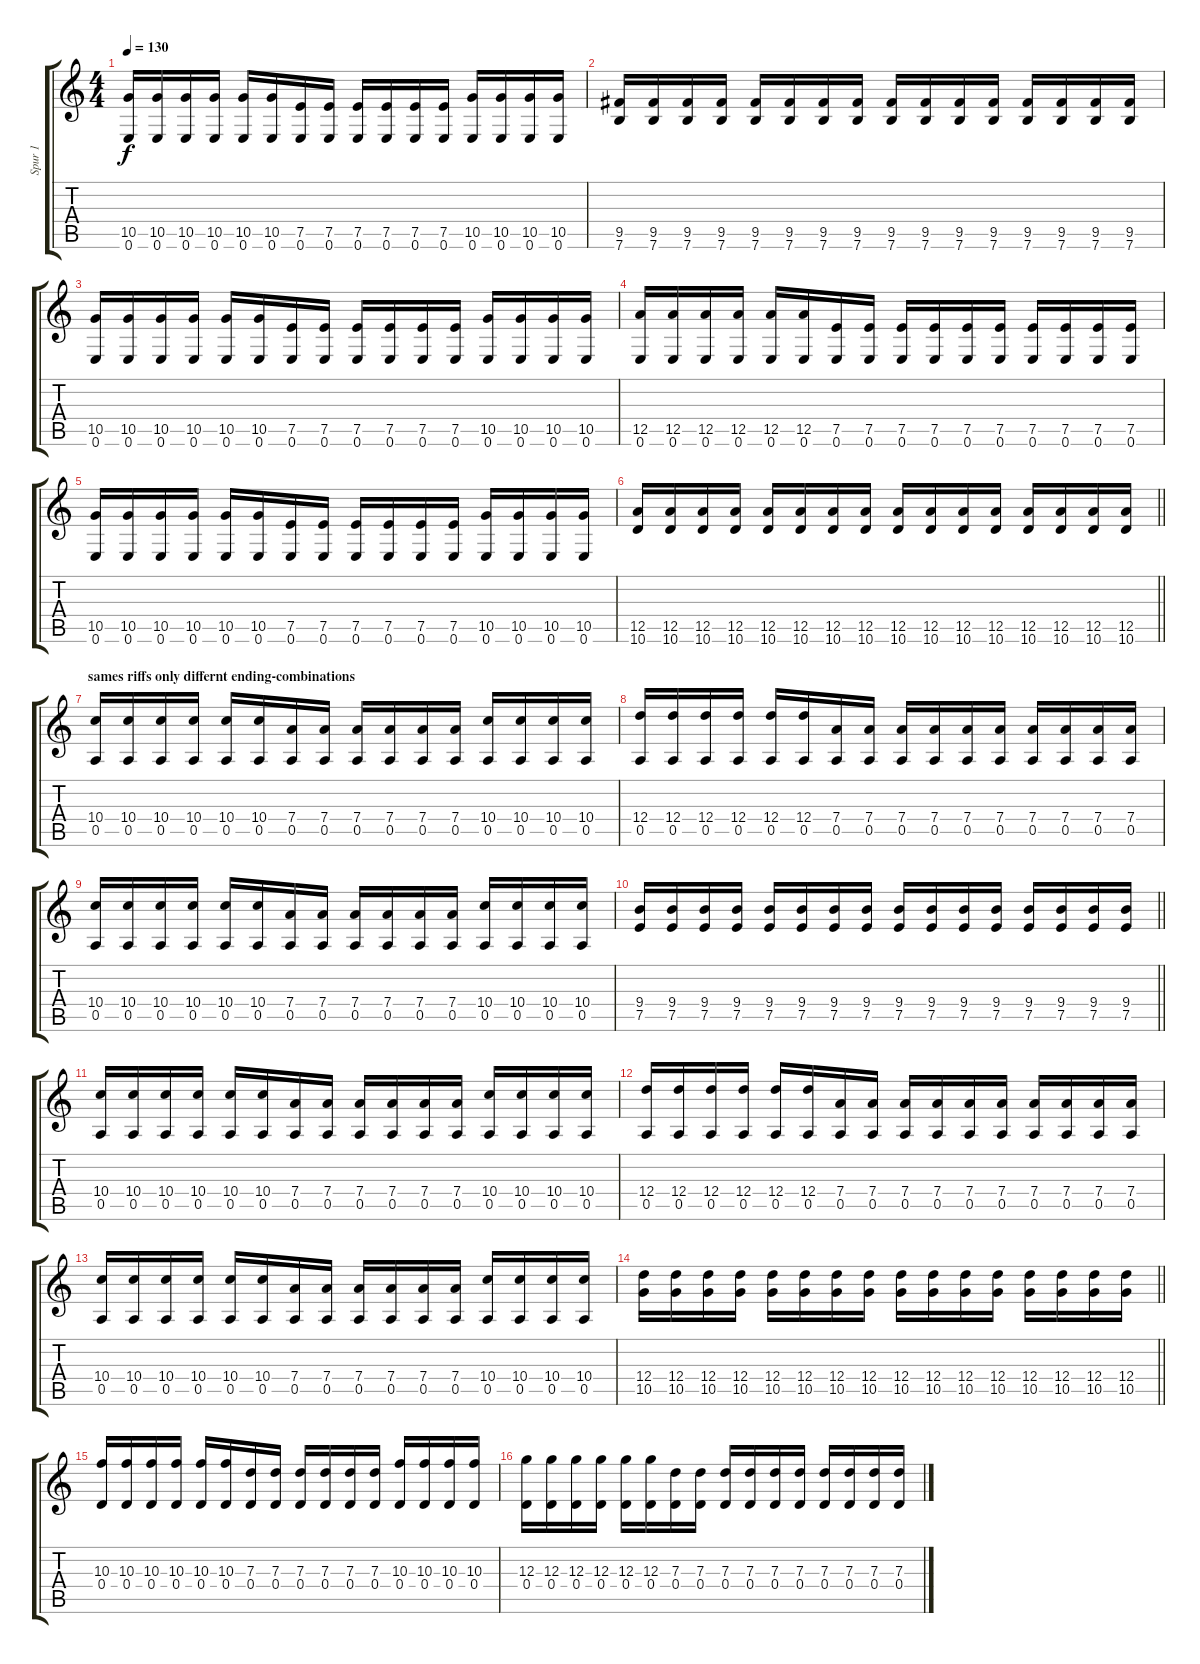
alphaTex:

\track ("Spur 1" "Spur 1") {instrument distortionguitar}
\staff {score tabs}
\tuning (E4 B3 G3 D3 A2 E2) {hide}
\ts (4 4)
\tempo 130
\clef g2
\ks c
(10.5 0.6).16{dy f} (10.5 0.6).16 (10.5 0.6).16 (10.5 0.6).16 (10.5 0.6).16 (10.5 0.6).16 (7.5 0.6).16 (7.5 0.6).16 (7.5 0.6).16 (7.5 0.6).16 (7.5 0.6).16 (7.5 0.6).16 (10.5 0.6).16 (10.5 0.6).16 (10.5 0.6).16 (10.5 0.6).16 |
(9.5 7.6).16 (9.5 7.6).16 (9.5 7.6).16 (9.5 7.6).16 (9.5 7.6).16 (9.5 7.6).16 (9.5 7.6).16 (9.5 7.6).16 (9.5 7.6).16 (9.5 7.6).16 (9.5 7.6).16 (9.5 7.6).16 (9.5 7.6).16 (9.5 7.6).16 (9.5 7.6).16 (9.5 7.6).16 |
(10.5 0.6).16 (10.5 0.6).16 (10.5 0.6).16 (10.5 0.6).16 (10.5 0.6).16 (10.5 0.6).16 (7.5 0.6).16 (7.5 0.6).16 (7.5 0.6).16 (7.5 0.6).16 (7.5 0.6).16 (7.5 0.6).16 (10.5 0.6).16 (10.5 0.6).16 (10.5 0.6).16 (10.5 0.6).16 |
(12.5 0.6).16 (12.5 0.6).16 (12.5 0.6).16 (12.5 0.6).16 (12.5 0.6).16 (12.5 0.6).16 (7.5 0.6).16 (7.5 0.6).16 (7.5 0.6).16 (7.5 0.6).16 (7.5 0.6).16 (7.5 0.6).16 (7.5 0.6).16 (7.5 0.6).16 (7.5 0.6).16 (7.5 0.6).16 |
(10.5 0.6).16 (10.5 0.6).16 (10.5 0.6).16 (10.5 0.6).16 (10.5 0.6).16 (10.5 0.6).16 (7.5 0.6).16 (7.5 0.6).16 (7.5 0.6).16 (7.5 0.6).16 (7.5 0.6).16 (7.5 0.6).16 (10.5 0.6).16 (10.5 0.6).16 (10.5 0.6).16 (10.5 0.6).16 |
\barLineRight lightlight
(12.5 10.6).16 (12.5 10.6).16 (12.5 10.6).16 (12.5 10.6).16 (12.5 10.6).16 (12.5 10.6).16 (12.5 10.6).16 (12.5 10.6).16 (12.5 10.6).16 (12.5 10.6).16 (12.5 10.6).16 (12.5 10.6).16 (12.5 10.6).16 (12.5 10.6).16 (12.5 10.6).16 (12.5 10.6).16 |
\section ("" "sames riffs only differnt ending-combinations")
(10.4 0.5).16 (10.4 0.5).16 (10.4 0.5).16 (10.4 0.5).16 (10.4 0.5).16 (10.4 0.5).16 (7.4 0.5).16 (7.4 0.5).16 (7.4 0.5).16 (7.4 0.5).16 (7.4 0.5).16 (7.4 0.5).16 (10.4 0.5).16 (10.4 0.5).16 (10.4 0.5).16 (10.4 0.5).16 |
(12.4 0.5).16 (12.4 0.5).16 (12.4 0.5).16 (12.4 0.5).16 (12.4 0.5).16 (12.4 0.5).16 (7.4 0.5).16 (7.4 0.5).16 (7.4 0.5).16 (7.4 0.5).16 (7.4 0.5).16 (7.4 0.5).16 (7.4 0.5).16 (7.4 0.5).16 (7.4 0.5).16 (7.4 0.5).16 |
(10.4 0.5).16 (10.4 0.5).16 (10.4 0.5).16 (10.4 0.5).16 (10.4 0.5).16 (10.4 0.5).16 (7.4 0.5).16 (7.4 0.5).16 (7.4 0.5).16 (7.4 0.5).16 (7.4 0.5).16 (7.4 0.5).16 (10.4 0.5).16 (10.4 0.5).16 (10.4 0.5).16 (10.4 0.5).16 |
\barLineRight lightlight
(9.4 7.5).16 (9.4 7.5).16 (9.4 7.5).16 (9.4 7.5).16 (9.4 7.5).16 (9.4 7.5).16 (9.4 7.5).16 (9.4 7.5).16 (9.4 7.5).16 (9.4 7.5).16 (9.4 7.5).16 (9.4 7.5).16 (9.4 7.5).16 (9.4 7.5).16 (9.4 7.5).16 (9.4 7.5).16 |
(10.4 0.5).16 (10.4 0.5).16 (10.4 0.5).16 (10.4 0.5).16 (10.4 0.5).16 (10.4 0.5).16 (7.4 0.5).16 (7.4 0.5).16 (7.4 0.5).16 (7.4 0.5).16 (7.4 0.5).16 (7.4 0.5).16 (10.4 0.5).16 (10.4 0.5).16 (10.4 0.5).16 (10.4 0.5).16 |
(12.4 0.5).16 (12.4 0.5).16 (12.4 0.5).16 (12.4 0.5).16 (12.4 0.5).16 (12.4 0.5).16 (7.4 0.5).16 (7.4 0.5).16 (7.4 0.5).16 (7.4 0.5).16 (7.4 0.5).16 (7.4 0.5).16 (7.4 0.5).16 (7.4 0.5).16 (7.4 0.5).16 (7.4 0.5).16 |
(10.4 0.5).16 (10.4 0.5).16 (10.4 0.5).16 (10.4 0.5).16 (10.4 0.5).16 (10.4 0.5).16 (7.4 0.5).16 (7.4 0.5).16 (7.4 0.5).16 (7.4 0.5).16 (7.4 0.5).16 (7.4 0.5).16 (10.4 0.5).16 (10.4 0.5).16 (10.4 0.5).16 (10.4 0.5).16 |
\barLineRight lightlight
(12.4 10.5).16 (12.4 10.5).16 (12.4 10.5).16 (12.4 10.5).16 (12.4 10.5).16 (12.4 10.5).16 (12.4 10.5).16 (12.4 10.5).16 (12.4 10.5).16 (12.4 10.5).16 (12.4 10.5).16 (12.4 10.5).16 (12.4 10.5).16 (12.4 10.5).16 (12.4 10.5).16 (12.4 10.5).16 |
(10.3 0.4).16 (10.3 0.4).16 (10.3 0.4).16 (10.3 0.4).16 (10.3 0.4).16 (10.3 0.4).16 (7.3 0.4).16 (7.3 0.4).16 (7.3 0.4).16 (7.3 0.4).16 (7.3 0.4).16 (7.3 0.4).16 (10.3 0.4).16 (10.3 0.4).16 (10.3 0.4).16 (10.3 0.4).16 |
(12.3 0.4).16 (12.3 0.4).16 (12.3 0.4).16 (12.3 0.4).16 (12.3 0.4).16 (12.3 0.4).16 (7.3 0.4).16 (7.3 0.4).16 (7.3 0.4).16 (7.3 0.4).16 (7.3 0.4).16 (7.3 0.4).16 (7.3 0.4).16 (7.3 0.4).16 (7.3 0.4).16 (7.3 0.4).16
